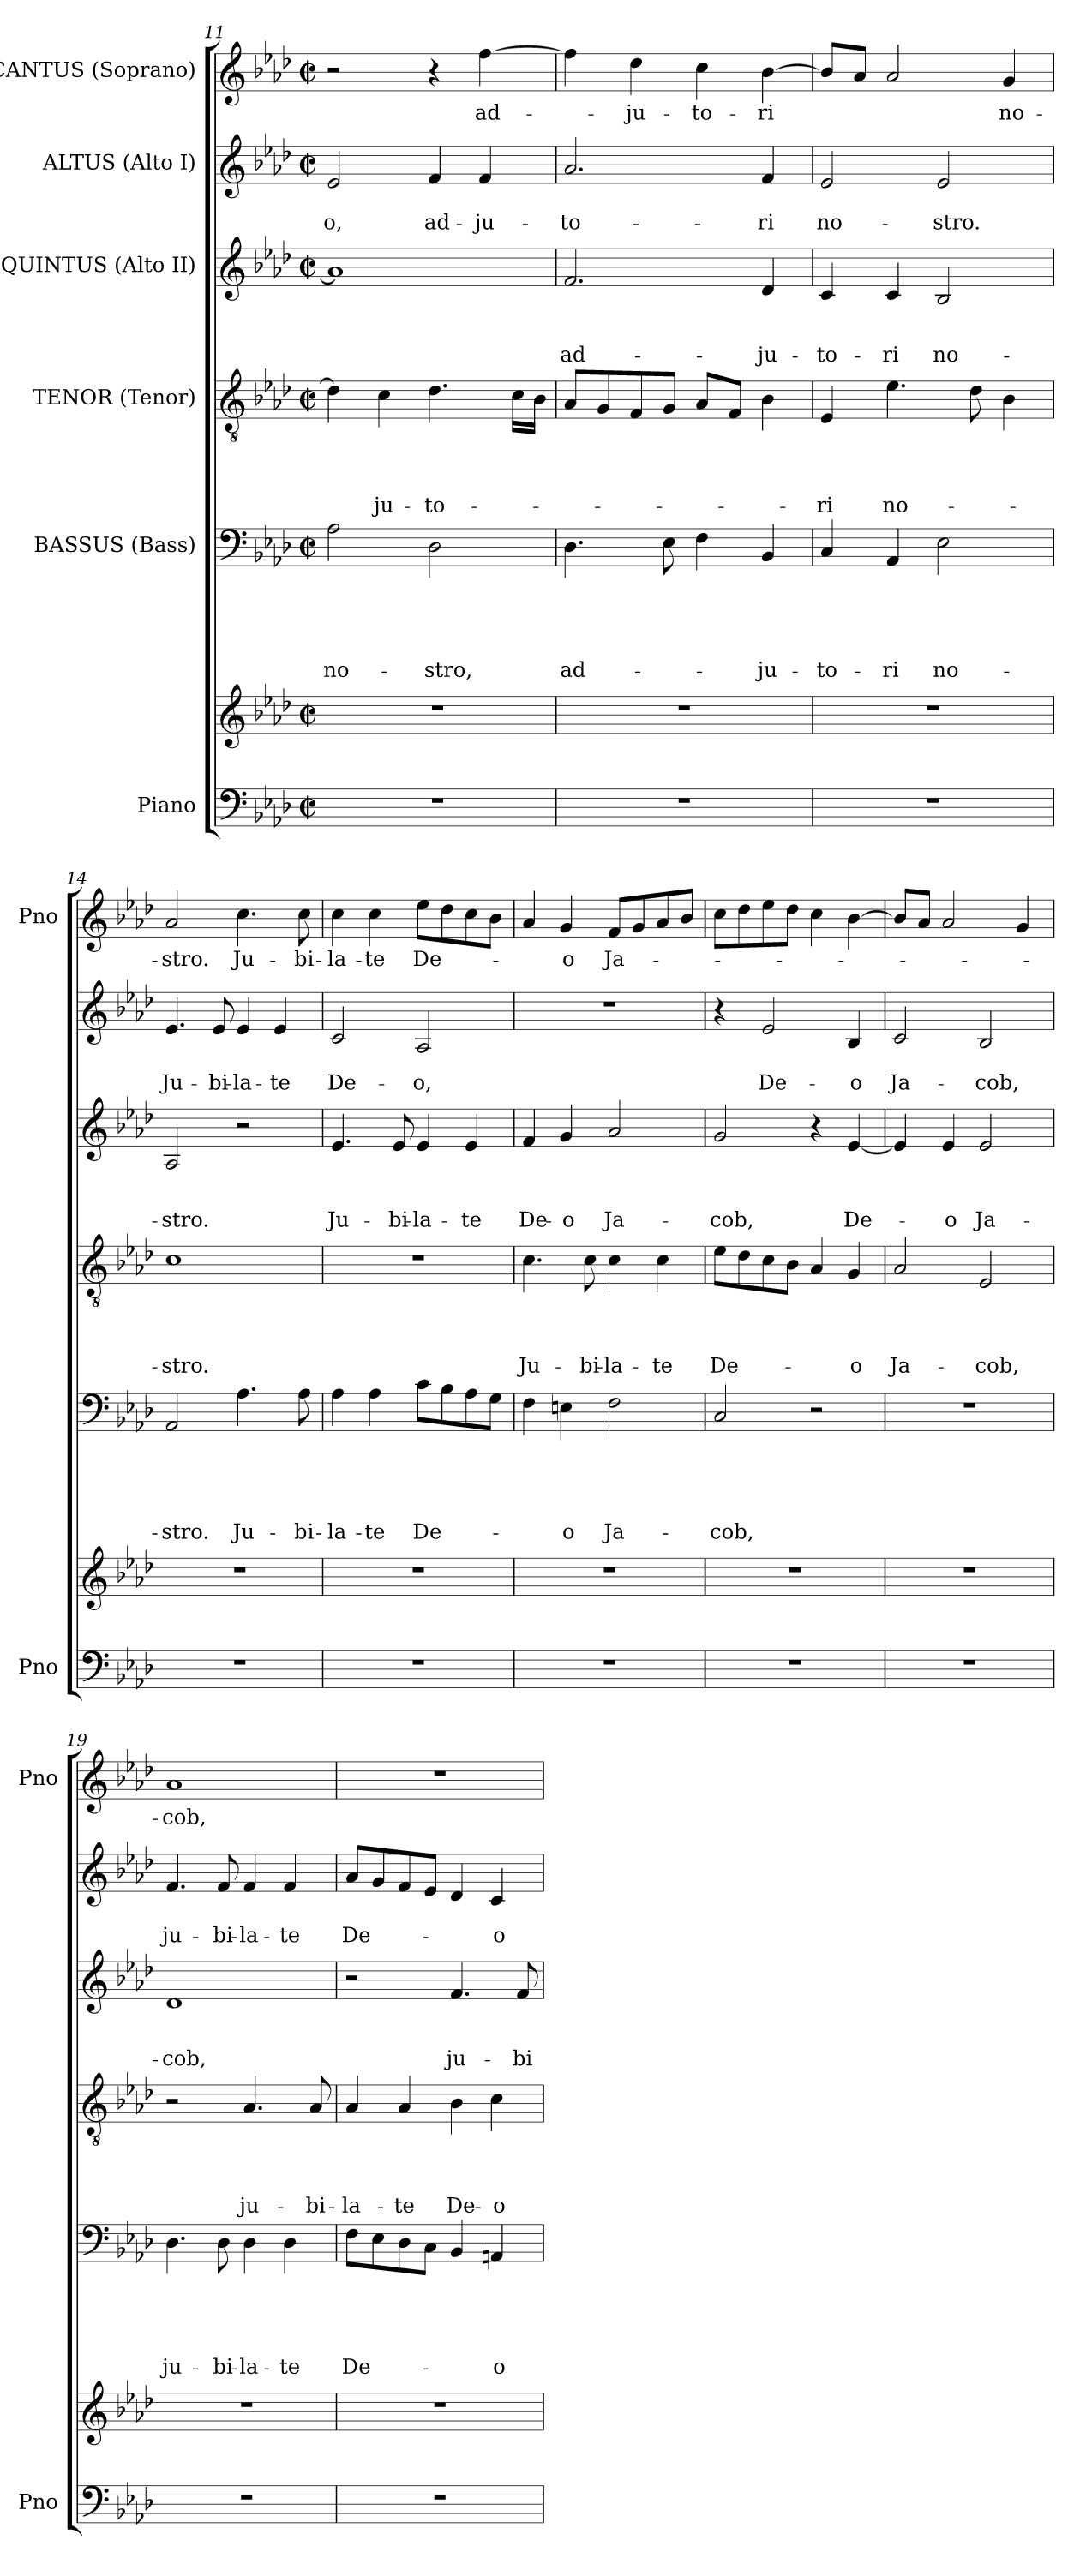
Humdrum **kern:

**kern	**kern	**kern	**text	**text	**text	**text	**text	**kern	**text	**text	**text	**text	**kern	**text	**text	**text	**kern	**text	**text	**kern	**text
*part6	*part6	*part5	*part5	*part5	*part5	*part5	*part5	*part4	*part4	*part4	*part4	*part4	*part3	*part3	*part3	*part3	*part2	*part2	*part2	*part1	*part1
*staff7	*staff6	*staff5	*staff5	*staff5	*staff5	*staff5	*staff5	*staff4	*staff4	*staff4	*staff4	*staff4	*staff3	*staff3	*staff3	*staff3	*staff2	*staff2	*staff2	*staff1	*staff1
*I"Piano	*	*I"BASSUS (Bass)	*	*	*	*	*	*I"TENOR (Tenor)	*	*	*	*	*I"QUINTUS (Alto II)	*	*	*	*I"ALTUS (Alto I)	*	*	*I"CANTUS (Soprano)	*
*I'Pno	*	*	*	*	*	*	*	*	*	*	*	*	*	*	*	*	*	*	*	*I'Pno	*
*clefF4	*clefG2	*clefF4	*	*	*	*	*	*clefGv2	*	*	*	*	*clefG2	*	*	*	*clefG2	*	*	*clefG2	*
*k[b-e-a-d-]	*k[b-e-a-d-]	*k[b-e-a-d-]	*	*	*	*	*	*k[b-e-a-d-]	*	*	*	*	*k[b-e-a-d-]	*	*	*	*k[b-e-a-d-]	*	*	*k[b-e-a-d-]	*
*A-:	*A-:	*A-:	*	*	*	*	*	*A-:	*	*	*	*	*A-:	*	*	*	*A-:	*	*	*A-:	*
*M2/2	*M2/2	*M2/2	*	*	*	*	*	*M2/2	*	*	*	*	*M2/2	*	*	*	*M2/2	*	*	*M2/2	*
*met(c|)	*met(c|)	*met(c|)	*	*	*	*	*	*met(c|)	*	*	*	*	*met(c|)	*	*	*	*met(c|)	*	*	*met(c|)	*
=11	=11	=11	=11	=11	=11	=11	=11	=11	=11	=11	=11	=11	=11	=11	=11	=11	=11	=11	=11	=11	=11
1r	1r	2A-\	.	.	.	.	no-	4d-\]	.	.	.	.	1a-]	.	.	.	2e-/	.	-o,	2r	.
.	.	.	.	.	.	.	.	4c\	.	.	.	-ju-	.	.	.	.	.	.	.	.	.
.	.	2D-\	.	.	.	.	-stro,	4.d-\	.	.	.	-to-	.	.	.	.	4f/	.	ad-	4r	.
.	.	.	.	.	.	.	.	.	.	.	.	.	.	.	.	.	4f/	.	-ju-	[4ff\	ad-
.	.	.	.	.	.	.	.	16c\LL	.	.	.	.	.	.	.	.	.	.	.	.	.
.	.	.	.	.	.	.	.	16B-\JJ	.	.	.	.	.	.	.	.	.	.	.	.	.
=12	=12	=12	=12	=12	=12	=12	=12	=12	=12	=12	=12	=12	=12	=12	=12	=12	=12	=12	=12	=12	=12
1r	1r	4.D-\	.	.	.	.	ad-	8A-/L	.	.	.	.	2.f/	.	.	ad-	2.a-/	.	-to-	4ff\]	.
.	.	.	.	.	.	.	.	8G/	.	.	.	.	.	.	.	.	.	.	.	.	.
.	.	.	.	.	.	.	.	8F/	.	.	.	.	.	.	.	.	.	.	.	4dd-\	-ju-
.	.	8E-\	.	.	.	.	.	8G/J	.	.	.	.	.	.	.	.	.	.	.	.	.
.	.	4F\	.	.	.	.	.	8A-/L	.	.	.	.	.	.	.	.	.	.	.	4cc\	-to-
.	.	.	.	.	.	.	.	8F/J	.	.	.	.	.	.	.	.	.	.	.	.	.
.	.	4BB-/	.	.	.	.	-ju-	4B-\	.	.	.	.	4d-/	.	.	-ju-	4f/	.	-ri	[4b-\	-ri
=13	=13	=13	=13	=13	=13	=13	=13	=13	=13	=13	=13	=13	=13	=13	=13	=13	=13	=13	=13	=13	=13
1r	1r	4C/	.	.	.	.	-to-	4E-/	.	.	.	-ri	4c/	.	.	-to-	2e-/	.	no-	8b-/L]	.
.	.	.	.	.	.	.	.	.	.	.	.	.	.	.	.	.	.	.	.	8a-/J	.
.	.	4AA-/	.	.	.	.	-ri	4.e-\	.	.	.	no-	4c/	.	.	-ri	.	.	.	2a-/	.
.	.	2E-\	.	.	.	.	no-	.	.	.	.	.	2B-/	.	.	no-	2e-/	.	-stro.	.	.
.	.	.	.	.	.	.	.	8d-\	.	.	.	.	.	.	.	.	.	.	.	.	.
.	.	.	.	.	.	.	.	4B-\	.	.	.	.	.	.	.	.	.	.	.	4g/	no-
=14	=14	=14	=14	=14	=14	=14	=14	=14	=14	=14	=14	=14	=14	=14	=14	=14	=14	=14	=14	=14	=14
1r	1r	2AA-/	.	.	.	.	-stro.	1c	.	.	.	-stro.	2A-/	.	.	-stro.	4.e-/	.	Ju-	2a-/	-stro.
.	.	.	.	.	.	.	.	.	.	.	.	.	.	.	.	.	8e-/	.	-bi-	.	.
.	.	4.A-\	.	.	.	.	Ju-	.	.	.	.	.	2r	.	.	.	4e-/	.	-la-	4.cc\	Ju-
.	.	.	.	.	.	.	.	.	.	.	.	.	.	.	.	.	4e-/	.	-te	.	.
.	.	8A-\	.	.	.	.	-bi-	.	.	.	.	.	.	.	.	.	.	.	.	8cc\	-bi-
!!LO:LB:g=z
=15	=15	=15	=15	=15	=15	=15	=15	=15	=15	=15	=15	=15	=15	=15	=15	=15	=15	=15	=15	=15	=15
1r	1r	4A-\	.	.	.	.	-­la-	1r	.	.	.	.	4.e-/	.	.	Ju-	2c/	.	De-	4cc\	-­la-
.	.	4A-\	.	.	.	.	-te	.	.	.	.	.	.	.	.	.	.	.	.	4cc\	-te
.	.	.	.	.	.	.	.	.	.	.	.	.	8e-/	.	.	-bi-	.	.	.	.	.
.	.	8c\L	.	.	.	.	De-	.	.	.	.	.	4e-/	.	.	-la-	2A-/	.	-o,	8ee-\L	De-
.	.	8B-\	.	.	.	.	.	.	.	.	.	.	.	.	.	.	.	.	.	8dd-\	.
.	.	8A-\	.	.	.	.	.	.	.	.	.	.	4e-/	.	.	-te	.	.	.	8cc\	.
.	.	8G\J	.	.	.	.	.	.	.	.	.	.	.	.	.	.	.	.	.	8b-\J	.
=16	=16	=16	=16	=16	=16	=16	=16	=16	=16	=16	=16	=16	=16	=16	=16	=16	=16	=16	=16	=16	=16
1r	1r	4F\	.	.	.	.	.	4.c\	.	.	.	Ju-	4f/	.	.	De-	1r	.	.	4a-/	.
.	.	4En\	.	.	.	.	-o	.	.	.	.	.	4g/	.	.	-o	.	.	.	4g/	-o
.	.	.	.	.	.	.	.	8c\	.	.	.	-bi-	.	.	.	.	.	.	.	.	.
.	.	2F\	.	.	.	.	Ja-	4c\	.	.	.	-la-	2a-/	.	.	Ja-	.	.	.	8f/L	Ja-
.	.	.	.	.	.	.	.	.	.	.	.	.	.	.	.	.	.	.	.	8g/	.
.	.	.	.	.	.	.	.	4c\	.	.	.	-te	.	.	.	.	.	.	.	8a-/	.
.	.	.	.	.	.	.	.	.	.	.	.	.	.	.	.	.	.	.	.	8b-/J	.
=17	=17	=17	=17	=17	=17	=17	=17	=17	=17	=17	=17	=17	=17	=17	=17	=17	=17	=17	=17	=17	=17
1r	1r	2C/	.	.	.	.	-cob,	8e-\L	.	.	.	De-	2g/	.	.	-cob,	4r	.	.	8cc\L	.
.	.	.	.	.	.	.	.	8d-\	.	.	.	.	.	.	.	.	.	.	.	8dd-\	.
.	.	.	.	.	.	.	.	8c\	.	.	.	.	.	.	.	.	2e-/	.	De-	8ee-\	.
.	.	.	.	.	.	.	.	8B-\J	.	.	.	.	.	.	.	.	.	.	.	8dd-\J	.
.	.	2r	.	.	.	.	.	4A-/	.	.	.	.	4r	.	.	.	.	.	.	4cc\	.
.	.	.	.	.	.	.	.	4G/	.	.	.	-o	[4e-/	.	.	De-	4B-/	.	-o	[4b-\	.
=18	=18	=18	=18	=18	=18	=18	=18	=18	=18	=18	=18	=18	=18	=18	=18	=18	=18	=18	=18	=18	=18
1r	1r	1r	.	.	.	.	.	2A-/	.	.	.	Ja-	4e-/]	.	.	.	2c/	.	Ja-	8b-/L]	.
.	.	.	.	.	.	.	.	.	.	.	.	.	.	.	.	.	.	.	.	8a-/J	.
.	.	.	.	.	.	.	.	.	.	.	.	.	4e-/	.	.	-o	.	.	.	2a-/	.
.	.	.	.	.	.	.	.	2E-/	.	.	.	-cob,	2e-/	.	.	Ja-	2B-/	.	-cob,	.	.
.	.	.	.	.	.	.	.	.	.	.	.	.	.	.	.	.	.	.	.	4g/	.
=19	=19	=19	=19	=19	=19	=19	=19	=19	=19	=19	=19	=19	=19	=19	=19	=19	=19	=19	=19	=19	=19
1r	1r	4.D-\	.	.	.	.	ju-	2r	.	.	.	.	1d-	.	.	-cob,	4.f/	.	ju-	1a-	-cob,
.	.	8D-\	.	.	.	.	-bi-	.	.	.	.	.	.	.	.	.	8f/	.	-bi-	.	.
.	.	4D-\	.	.	.	.	-la-	4.A-/	.	.	.	ju-	.	.	.	.	4f/	.	-la-	.	.
.	.	4D-\	.	.	.	.	-te	.	.	.	.	.	.	.	.	.	4f/	.	-te	.	.
.	.	.	.	.	.	.	.	8A-/	.	.	.	-bi-	.	.	.	.	.	.	.	.	.
!!LO:PB:g=z
=20	=20	=20	=20	=20	=20	=20	=20	=20	=20	=20	=20	=20	=20	=20	=20	=20	=20	=20	=20	=20	=20
1r	1r	8F\L	.	.	.	.	De-	4A-/	.	.	.	-­la-	2r	.	.	.	8a-/L	.	De-	1r	.
.	.	8E-\	.	.	.	.	.	.	.	.	.	.	.	.	.	.	8g/	.	.	.	.
.	.	8D-\	.	.	.	.	.	4A-/	.	.	.	-te	.	.	.	.	8f/	.	.	.	.
.	.	8C\J	.	.	.	.	.	.	.	.	.	.	.	.	.	.	8e-/J	.	.	.	.
.	.	4BB-/	.	.	.	.	.	4B-\	.	.	.	De-	4.f/	.	.	ju-	4d-/	.	.	.	.
.	.	4AAn/	.	.	.	.	-o	4c\	.	.	.	-o	.	.	.	.	4c/	.	-o	.	.
.	.	.	.	.	.	.	.	.	.	.	.	.	8f/	.	.	-bi-	.	.	.	.	.
=	=	=	=	=	=	=	=	=	=	=	=	=	=	=	=	=	=	=	=	=	=
*-	*-	*-	*-	*-	*-	*-	*-	*-	*-	*-	*-	*-	*-	*-	*-	*-	*-	*-	*-	*-	*-
